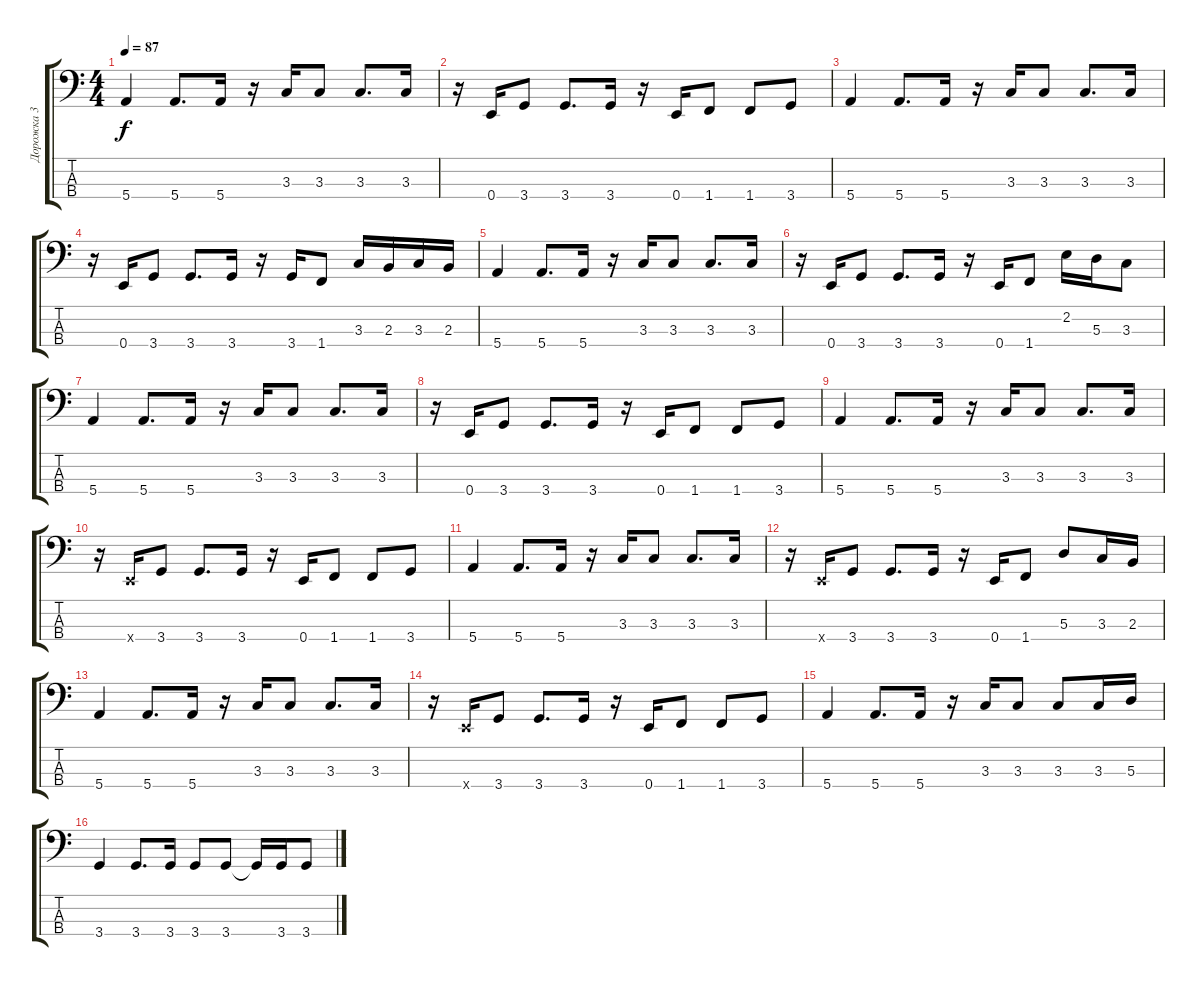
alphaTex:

\track ("Дорожка 3" "Дорожка 3") {instrument electricbassfinger}
\staff {score tabs}
\tuning (G2 D2 A1 E1) {hide}
\ts (4 4)
\tempo 87
\clef f4
\ks c
5.4.4{dy f} 5.4.8{d} 5.4.16 r.16 3.3.16 3.3.8 3.3.8{d} 3.3.16 |
r.16 0.4.16 3.4.8 3.4.8{d} 3.4.16 r.16 0.4.16 1.4.8 1.4.8 3.4.8 |
5.4.4 5.4.8{d} 5.4.16 r.16 3.3.16 3.3.8 3.3.8{d} 3.3.16 |
r.16 0.4.16 3.4.8 3.4.8{d} 3.4.16 r.16 3.4.16 1.4.8 3.3.16 2.3.16 3.3.16 2.3.16 |
5.4.4 5.4.8{d} 5.4.16 r.16 3.3.16 3.3.8 3.3.8{d} 3.3.16 |
r.16 0.4.16 3.4.8 3.4.8{d} 3.4.16 r.16 0.4.16 1.4.8 2.2.16 5.3.16 3.3.8 |
5.4.4 5.4.8{d} 5.4.16 r.16 3.3.16 3.3.8 3.3.8{d} 3.3.16 |
r.16 0.4.16 3.4.8 3.4.8{d} 3.4.16 r.16 0.4.16 1.4.8 1.4.8 3.4.8 |
5.4.4 5.4.8{d} 5.4.16 r.16 3.3.16 3.3.8 3.3.8{d} 3.3.16 |
r.16 0.4{x}.16 3.4.8 3.4.8{d} 3.4.16 r.16 0.4.16 1.4.8 1.4.8 3.4.8 |
5.4.4 5.4.8{d} 5.4.16 r.16 3.3.16 3.3.8 3.3.8{d} 3.3.16 |
r.16 0.4{x}.16 3.4.8 3.4.8{d} 3.4.16 r.16 0.4.16 1.4.8 5.3.8 3.3.16 2.3.16 |
5.4.4 5.4.8{d} 5.4.16 r.16 3.3.16 3.3.8 3.3.8{d} 3.3.16 |
r.16 0.4{x}.16 3.4.8 3.4.8{d} 3.4.16 r.16 0.4.16 1.4.8 1.4.8 3.4.8 |
5.4.4 5.4.8{d} 5.4.16 r.16 3.3.16 3.3.8 3.3.8 3.3.16 5.3.16 |
3.4.4 3.4.8{d} 3.4.16 3.4.8 3.4.8 3.4{t}.16 3.4.16 3.4.8
